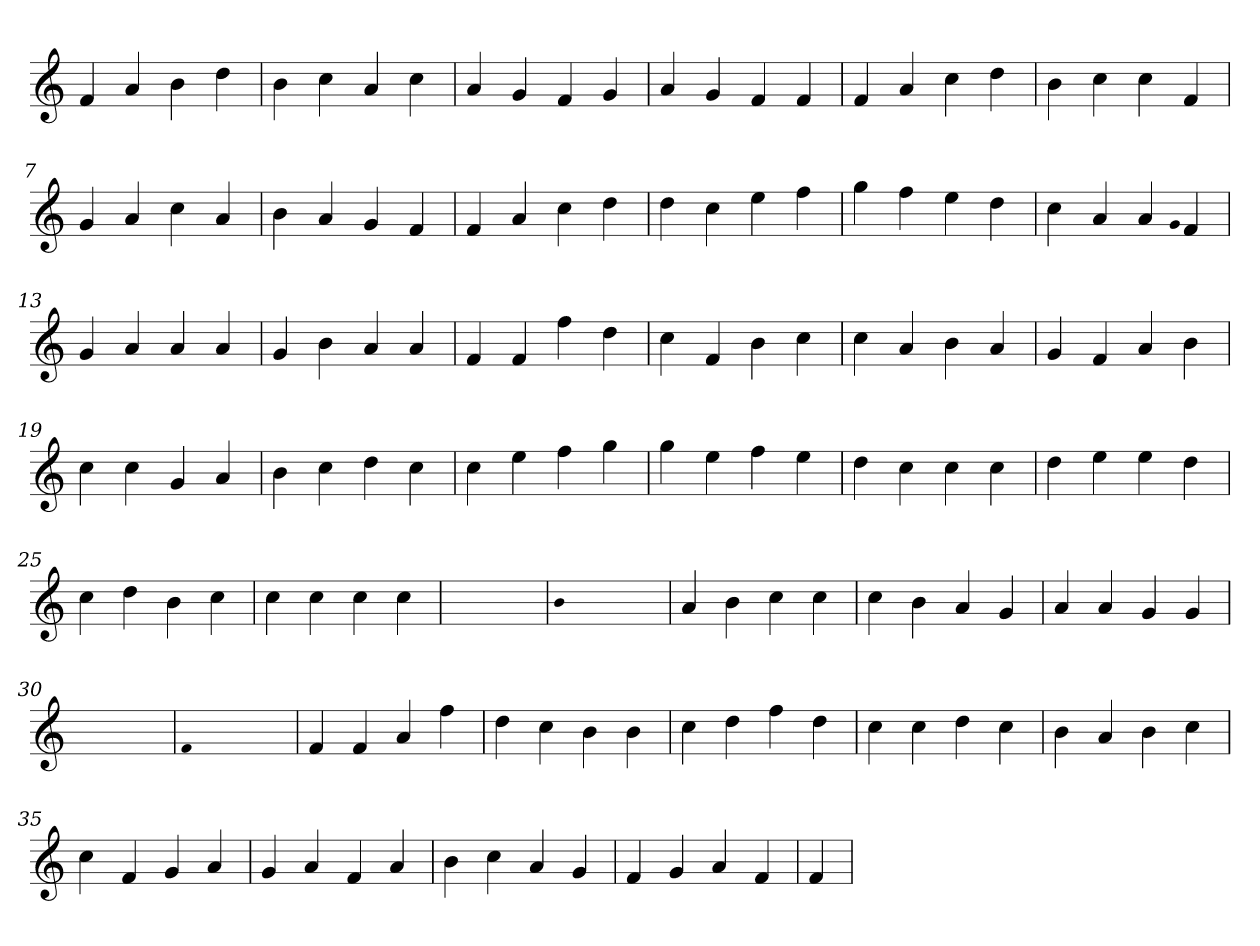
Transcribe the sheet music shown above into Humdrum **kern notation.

**kern
*part1
*staff1
*clefG2
=1
4f
4a
4b
4dd
=2
4b
4cc
4a
4cc
=3
4a
4g
4f
4g
=4
4a
4g
4f
4f
=5
4f
4a
4cc
4dd
=6
4b
4cc
4cc
4f
=7
4g
4a
4cc
4a
=8
4b
4a
4g
4f
=9
4f
4a
4cc
4dd
=10
4dd
4cc
4ee
4ff
=11
4gg
4ff
4ee
4dd
=12
4cc
4a
4a
qqg
4f
=13
4g
4a
4a
4a
=14
4g
4b
4a
4a
=15
4f
4f
4ff
4dd
=16
4cc
4f
4b
4cc
=17
4cc
4a
4b
4a
=18
4g
4f
4a
4b
=19
4cc
4cc
4g
4a
=20
4b
4cc
4dd
4cc
=21
4cc
4ee
4ff
4gg
=22
4gg
4ee
4ff
4ee
=23
4dd
4cc
4cc
4cc
=24
4dd
4ee
4ee
4dd
=25
4cc
4dd
4b
4cc
=26
4cc
4cc
4cc
4cc
=27
1ryy
=27
qqb
1ryy
=27
4a
4b
4cc
4cc
=28
4cc
4b
4a
4g
=29
4a
4a
4g
4g
=30
1ryy
=30
qqf
1ryy
=30
4f
4f
4a
4ff
=31
4dd
4cc
4b
4b
=32
4cc
4dd
4ff
4dd
=33
4cc
4cc
4dd
4cc
=34
4b
4a
4b
4cc
=35
4cc
4f
4g
4a
=36
4g
4a
4f
4a
=37
4b
4cc
4a
4g
=38
4f
4g
4a
4f
=39
4f
=
*-
